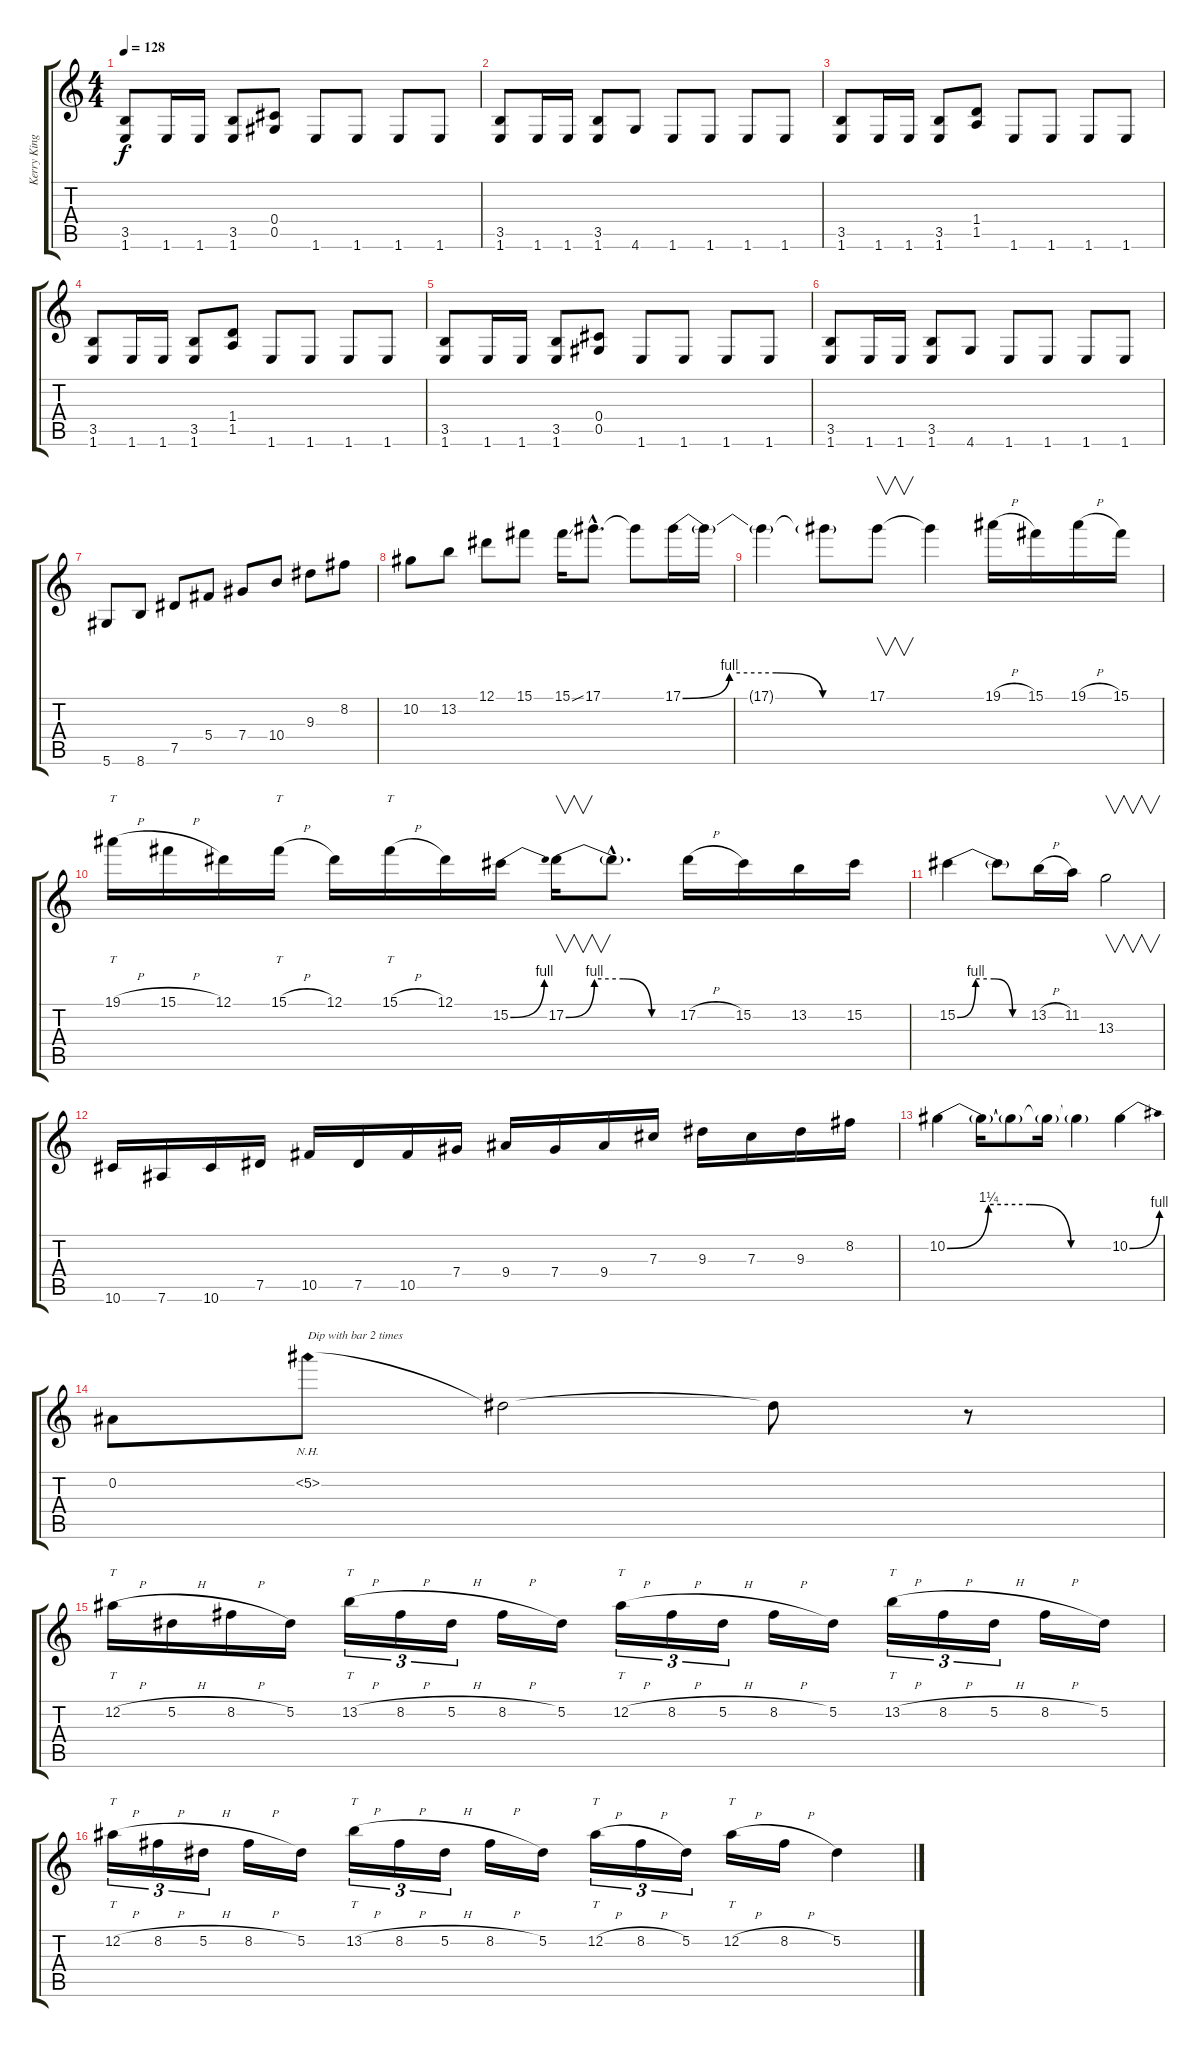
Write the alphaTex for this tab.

\track ("Kerry King" "Kerry King") {instrument distortionguitar}
\staff {score tabs}
\tuning (Eb4 Bb3 Gb3 Db3 Ab2 Eb2) {hide}
\ts (4 4)
\tempo 128
\clef g2
\ks c
(3.5 1.6).8{dy f} 1.6.16 1.6.16 (3.5 1.6).8 (0.4 0.5).8 1.6.8 1.6.8 1.6.8 1.6.8 |
(3.5 1.6).8 1.6.16 1.6.16 (3.5 1.6).8 4.6.8 1.6.8 1.6.8 1.6.8 1.6.8 |
(3.5 1.6).8 1.6.16 1.6.16 (3.5 1.6).8 (1.4 1.5).8 1.6.8 1.6.8 1.6.8 1.6.8 |
(3.5 1.6).8 1.6.16 1.6.16 (3.5 1.6).8 (1.4 1.5).8 1.6.8 1.6.8 1.6.8 1.6.8 |
(3.5 1.6).8 1.6.16 1.6.16 (3.5 1.6).8 (0.4 0.5).8 1.6.8 1.6.8 1.6.8 1.6.8 |
(3.5 1.6).8 1.6.16 1.6.16 (3.5 1.6).8 4.6.8 1.6.8 1.6.8 1.6.8 1.6.8 |
5.6.8 8.6.8 7.5.8 5.4.8 7.4.8 10.4.8 9.3.8 8.2.8 |
10.2.8 13.2.8 12.1.8 15.1.8 15.1{ss}.16 17.1{hac}.8{d} 17.1{t}.8 17.1{be (custom 0 0 15 4 30 4 45 0 60 0)}.16 17.1{t}.16 |
17.1{t}.4 17.1{t}.8 17.1.8{v} 17.1{t}.4 19.1{h}.16 15.1.16 19.1{h}.16 15.1.16 |
19.1{h}.16{tt} 15.1{h}.16 12.1.16 15.1{h}.16{tt} 12.1.16 15.1{h}.16{tt} 12.1.16 15.2{be (bend 0 0 60 4)}.16 17.2{be (custom 0 0 15 4 30 4 45 0 60 0)}.16{v} 17.2{hac t}.8{d} 17.2{h}.16 15.2.16 13.2.16 15.2.16 |
15.2{be (custom 0 0 15 4 30 4 45 0 60 0)}.4 15.2{t}.8 13.2{h}.16 11.2.16 13.3.2{v} |
10.6.16 7.6.16 10.6.16 7.5.16 10.5.16 7.5.16 10.5.16 7.4.16 9.4.16 7.4.16 9.4.16 7.3.16 9.3.16 7.3.16 9.3.16 8.2.16 |
10.2{be (custom 0 0 15 5 30 5 45 0 60 0)}.4 10.2{t}.16 10.2{t}.8 10.2{t}.16 10.2{t}.4 10.2{be (bend 0 0 60 4)}.4 |
0.2.8 5.2{nh}.8{txt "Dip with bar 2 times"} 5.2{t}.2 5.2{t}.8 r.8 |
12.2{h}.16{tt} 5.2{h}.16 8.2{h}.16 5.2.16 13.2{h}.16{tt tu (3 2)} 8.2{h}.16{tu (3 2)} 5.2{h}.16{tu (3 2)} 8.2{h}.16 5.2.16 12.2{h}.16{tt tu (3 2)} 8.2{h}.16{tu (3 2)} 5.2{h}.16{tu (3 2)} 8.2{h}.16 5.2.16 13.2{h}.16{tt tu (3 2)} 8.2{h}.16{tu (3 2)} 5.2{h}.16{tu (3 2)} 8.2{h}.16 5.2.16 |
12.2{h}.16{tt tu (3 2)} 8.2{h}.16{tu (3 2)} 5.2{h}.16{tu (3 2)} 8.2{h}.16 5.2.16 13.2{h}.16{tt tu (3 2)} 8.2{h}.16{tu (3 2)} 5.2{h}.16{tu (3 2)} 8.2{h}.16 5.2.16 12.2{h}.16{tt tu (3 2)} 8.2{h}.16{tu (3 2)} 5.2.16{tu (3 2)} 12.2{h}.16{tt} 8.2{h}.16 5.2.4
